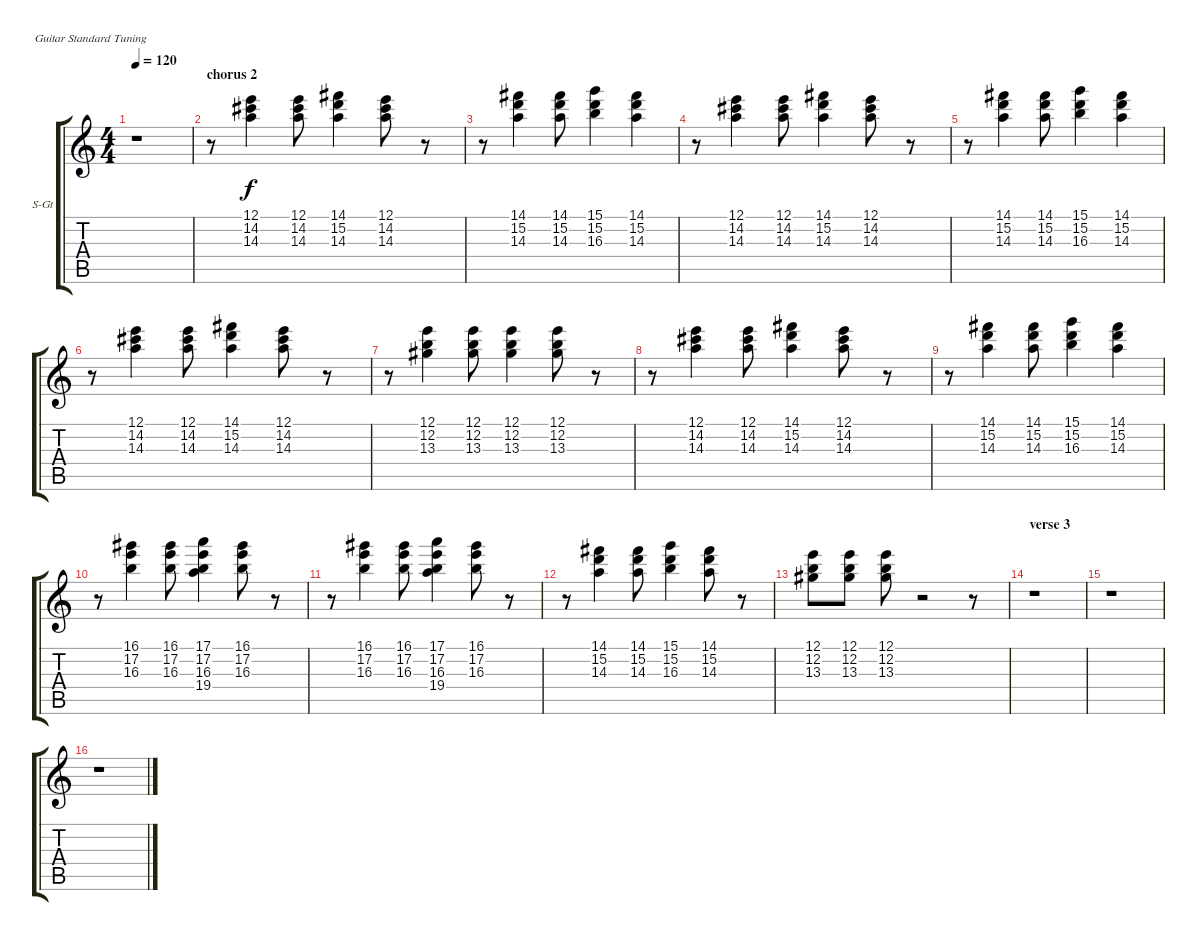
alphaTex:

\bracketExtendMode groupsimilarinstruments
\firstSystemTrackNameOrientation horizontal
\otherSystemsTrackNameOrientation horizontal
\track ("Piano" "S-Gt") {instrument acousticgrandpiano}
\staff {score tabs}
\tuning (E4 B3 G3 D3 A2 E2)
\displaytranspose 12
\ts (4 4)
\tempo 120
\clef g2
\ks c
r.1{dy f} |
\section ("" "chorus 2")
r.8 (12.1 14.2 14.3).4 (12.1 14.2 14.3).8 (14.1 15.2 14.3).4 (12.1 14.2 14.3).8 r.8 |
r.8 (14.1 15.2 14.3).4 (14.1 15.2 14.3).8 (15.1 15.2 16.3).4 (14.1 15.2 14.3).4 |
r.8 (12.1 14.2 14.3).4 (12.1 14.2 14.3).8 (14.1 15.2 14.3).4 (12.1 14.2 14.3).8 r.8 |
r.8 (14.1 15.2 14.3).4 (14.1 15.2 14.3).8 (15.1 15.2 16.3).4 (14.1 15.2 14.3).4 |
r.8 (12.1 14.2 14.3).4 (12.1 14.2 14.3).8 (14.1 15.2 14.3).4 (12.1 14.2 14.3).8 r.8 |
r.8 (12.1 12.2 13.3).4 (12.1 12.2 13.3).8 (12.1 12.2 13.3).4 (12.1 12.2 13.3).8 r.8 |
r.8 (12.1 14.2 14.3).4 (12.1 14.2 14.3).8 (14.1 15.2 14.3).4 (12.1 14.2 14.3).8 r.8 |
r.8 (14.1 15.2 14.3).4 (14.1 15.2 14.3).8 (15.1 15.2 16.3).4 (14.1 15.2 14.3).4 |
r.8 (16.1 17.2 16.3).4 (16.1 17.2 16.3).8 (17.1 17.2 16.3 19.4).4 (16.1 17.2 16.3).8 r.8 |
r.8 (16.1 17.2 16.3).4 (16.1 17.2 16.3).8 (17.1 17.2 16.3 19.4).4 (16.1 17.2 16.3).8 r.8 |
r.8 (14.1 15.2 14.3).4 (14.1 15.2 14.3).8 (15.1 15.2 16.3).4 (14.1 15.2 14.3).8 r.8 |
(12.1 12.2 13.3).8 (12.1 12.2 13.3).8 (12.1 12.2 13.3).8 r.2 r.8 |
\section ("" "verse 3")
r.1 |
r.1 |
r.1
